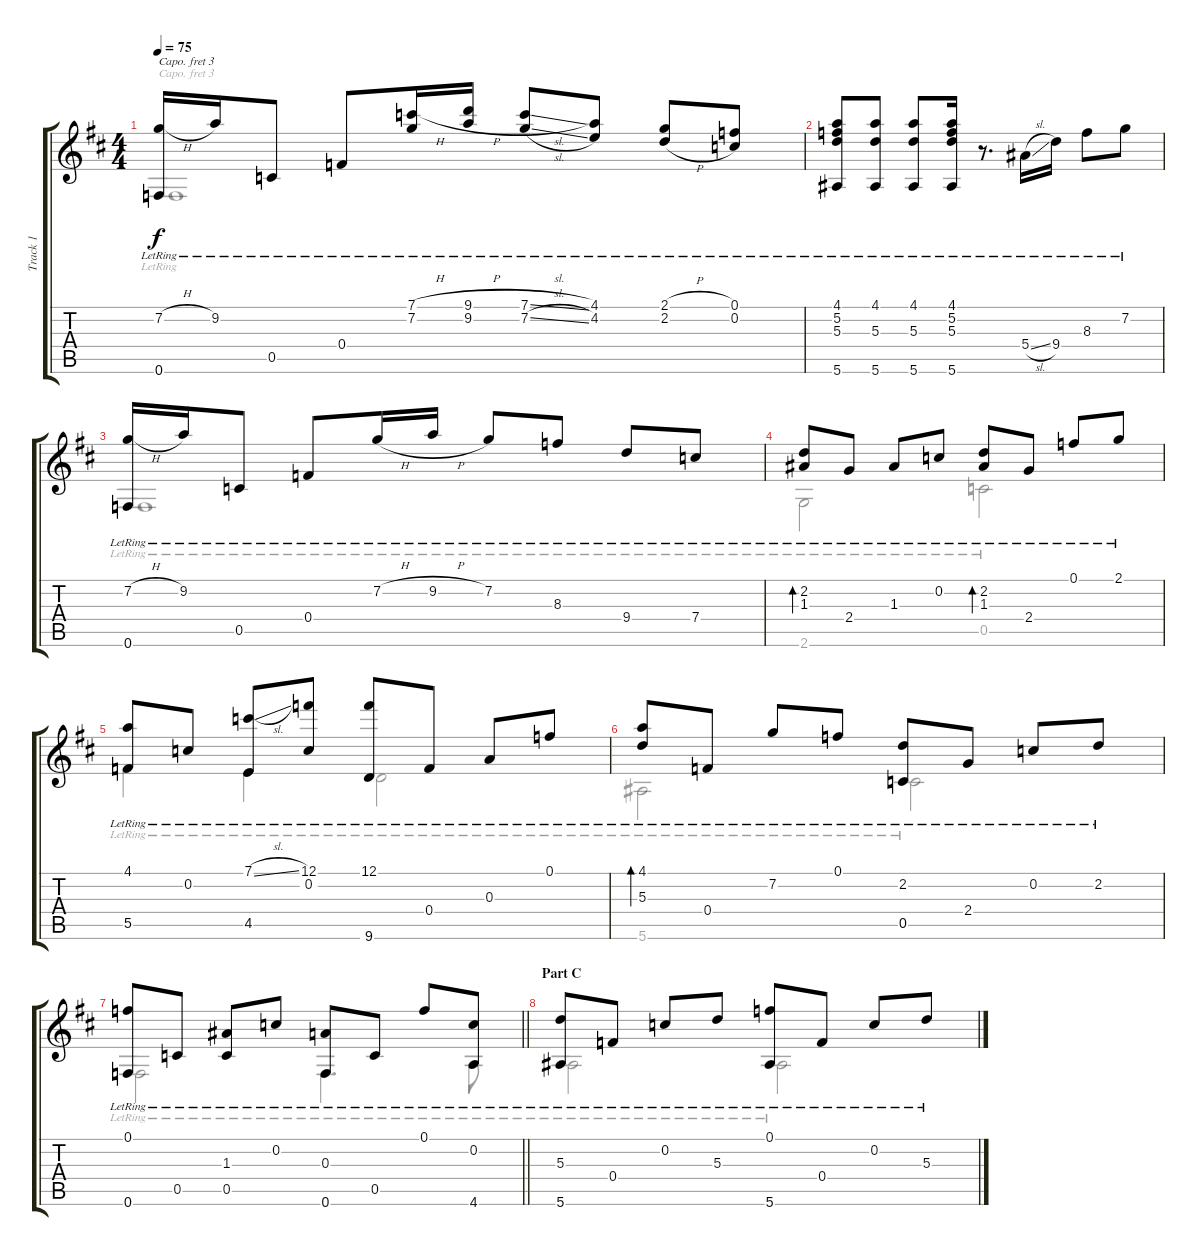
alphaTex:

\track ("Track 1" "Track 1") {instrument acousticguitarsteel}
\staff {score tabs}
\capo 3
\tuning (D4 A3 Gb3 D3 A2 D2) {hide}
\voice
\ts (4 4)
\tempo 75
\clef g2
\ks d
(7.2{h lr} 0.6{lr}).16{dy f} 9.2{lr}.16 0.5{lr}.8 0.4{lr}.8 (7.1{h lr} 7.2{lr}).16 (9.1{h lr} 9.2{lr}).16 (7.1{sl lr} 7.2{sl lr}).8 (4.1{lr} 4.2{lr}).8 (2.1{h lr} 2.2{h lr}).8 (0.1{lr} 0.2{lr}).8 |
(4.1{lr} 5.2{lr} 5.3{lr} 5.6{lr}).8 (4.1{lr} 5.3{lr} 5.6{lr}).8 (4.1{lr} 5.3{lr} 5.6{lr}).8 (4.1{lr} 5.2{lr} 5.3{lr} 5.6{lr}).16 r.8{d} 5.4{sl lr}.16 9.4{lr}.16 8.3{lr}.8 7.2{lr}.8 |
(7.2{h lr} 0.6{lr}).16 9.2{lr}.16 0.5{lr}.8 0.4{lr}.8 7.2{h lr}.16 9.2{h lr}.16 7.2{lr}.8 8.3{lr}.8 9.4{lr}.8 7.4{lr}.8 |
(2.2{lr} 1.3{lr}).8{bd 240} 2.4{lr}.8 1.3{lr}.8 0.2{lr}.8 (2.2{lr} 1.3{lr}).8{bd 240} 2.4{lr}.8 0.1{lr}.8 2.1{lr}.8 |
(4.1{lr} 5.5{lr}).8 0.2{lr}.8 (7.1{sl lr} 4.5{lr}).8 (12.1{lr} 0.2{lr}).8 (12.1{lr} 9.6{lr}).8 0.4{lr}.8 0.3{lr}.8 0.1{lr}.8 |
(4.1{lr} 5.3{lr}).8{bd 240} 0.4{lr}.8 7.2{lr}.8 0.1{lr}.8 (2.2{lr} 0.5{lr}).8 2.4{lr}.8 0.2{lr}.8 2.2{lr}.8 |
\barLineRight lightlight
(0.1{lr} 0.6{lr}).8 0.5{lr}.8 (1.3{lr} 0.5{lr}).8 0.2{lr}.8 (0.3{lr} 0.6{lr}).8 0.5{lr}.8 0.1{lr}.8 (0.2{lr} 4.6{lr}).8 |
\section ("" "Part C")
(5.3{lr} 5.6{lr}).8 0.4{lr}.8 0.2{lr}.8 5.3{lr}.8 (0.1{lr} 5.6{lr}).8 0.4{lr}.8 0.2{lr}.8 5.3{lr}.8
\voice
\clef g2
\ottava regular
\simile none
\ks d
0.6{lr}.1{dy f} |
|
0.6{lr}.1 |
2.6{lr}.2 0.5{lr}.2 |
5.5{lr}.4 4.5{lr}.4 9.6{lr}.2 |
5.6{lr}.2 0.5{lr}.2 |
\barLineRight lightlight
0.6{lr}.2 0.6{lr}.4{d} 4.6{lr}.8 |
5.6{lr}.2 5.6{lr}.2
